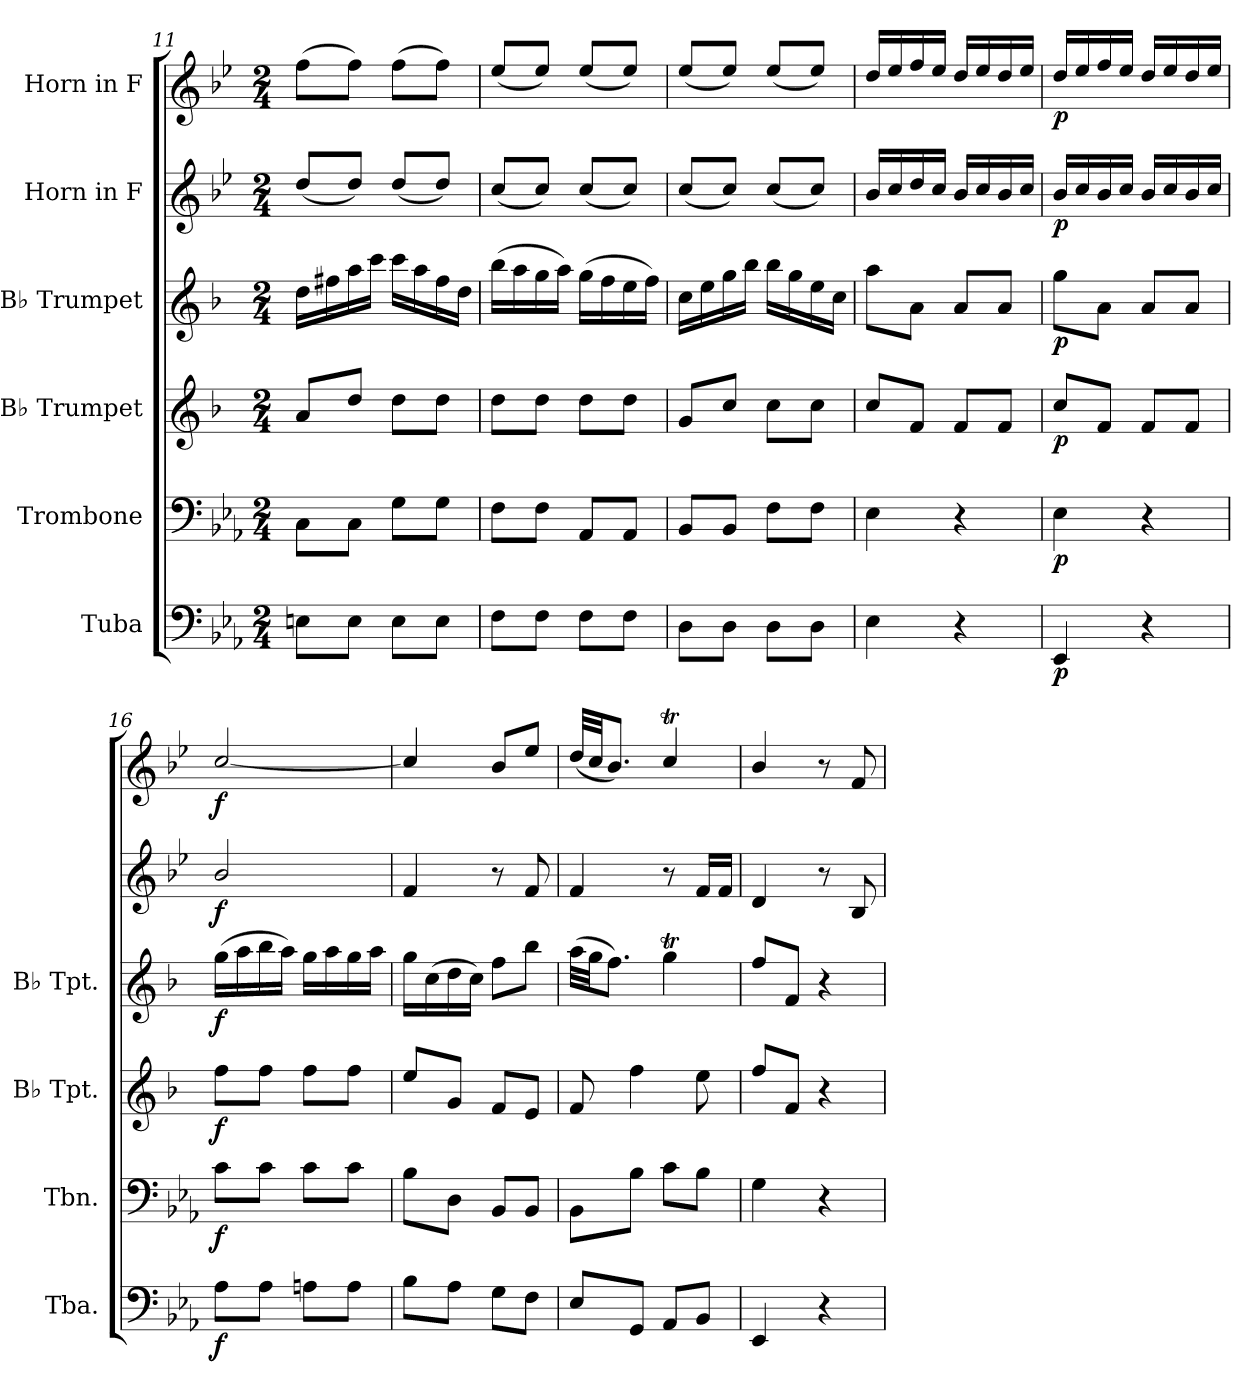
**kern	**dynam	**kern	**dynam	**kern	**dynam	**kern	**dynam	**kern	**dynam	**kern	**dynam
*part6	*part6	*part5	*part5	*part4	*part4	*part3	*part3	*part2	*part2	*part1	*part1
*staff6	*staff6	*staff5	*staff5	*staff4	*staff4	*staff3	*staff3	*staff2	*staff2	*staff1	*staff1
*I"Tuba	*	*I"Trombone	*	*I"B♭ Trumpet	*	*I"B♭ Trumpet	*	*I"Horn in F	*	*I"Horn in F	*
*I'Tba.	*	*I'Tbn.	*	*I'B♭ Tpt.	*	*I'B♭ Tpt.	*	*	*	*	*
*clefF4	*	*clefF4	*	*clefG2	*	*clefG2	*	*clefG2	*	*clefG2	*
*	*	*	*	*ITrd1c2	*	*ITrd1c2	*	*ITrd4c7	*	*ITrd4c7	*
*k[b-e-a-]	*	*k[b-e-a-]	*	*k[b-e-a-]	*	*k[b-e-a-]	*	*k[b-e-a-]	*	*k[b-e-a-]	*
*M2/4	*	*M2/4	*	*M2/4	*	*M2/4	*	*M2/4	*	*M2/4	*
=11	=11	=11	=11	=11	=11	=11	=11	=11	=11	=11	=11
8En\L	.	8C\L	.	8g/L	.	16cc\LL	.	(<8g/L	.	(>8b-\L	.
.	.	.	.	.	.	16een\	.	.	.	.	.
8E\J	.	8C\J	.	8cc/J	.	16gg\	.	8g/J)	.	8b-\J)	.
.	.	.	.	.	.	16bb-\JJ	.	.	.	.	.
8E\L	.	8G\L	.	8cc\L	.	16bb-\LL	.	(<8g/L	.	(>8b-\L	.
.	.	.	.	.	.	16gg\	.	.	.	.	.
8E\J	.	8G\J	.	8cc\J	.	16ee\	.	8g/J)	.	8b-\J)	.
.	.	.	.	.	.	16cc\JJ	.	.	.	.	.
=12	=12	=12	=12	=12	=12	=12	=12	=12	=12	=12	=12
8F\L	.	8F\L	.	8cc\L	.	(>16aa-\LL	.	(<8f/L	.	(<8a-/L	.
.	.	.	.	.	.	16gg\	.	.	.	.	.
8F\J	.	8F\J	.	8cc\J	.	16ff\	.	8f/J)	.	8a-/J)	.
.	.	.	.	.	.	16gg\JJ)	.	.	.	.	.
8F\L	.	8AA-/L	.	8cc\L	.	(>16ff\LL	.	(<8f/L	.	(<8a-/L	.
.	.	.	.	.	.	16ee-\	.	.	.	.	.
8F\J	.	8AA-/J	.	8cc\J	.	16dd\	.	8f/J)	.	8a-/J)	.
.	.	.	.	.	.	16ee-\JJ)	.	.	.	.	.
=13	=13	=13	=13	=13	=13	=13	=13	=13	=13	=13	=13
8D\L	.	8BB-/L	.	8f/L	.	16b-\LL	.	(<8f/L	.	(<8a-/L	.
.	.	.	.	.	.	16dd\	.	.	.	.	.
8D\J	.	8BB-/J	.	8b-/J	.	16ff\	.	8f/J)	.	8a-/J)	.
.	.	.	.	.	.	16aa-\JJ	.	.	.	.	.
8D\L	.	8F\L	.	8b-\L	.	16aa-\LL	.	(<8f/L	.	(<8a-/L	.
.	.	.	.	.	.	16ff\	.	.	.	.	.
8D\J	.	8F\J	.	8b-\J	.	16dd\	.	8f/J)	.	8a-/J)	.
.	.	.	.	.	.	16b-\JJ	.	.	.	.	.
=14	=14	=14	=14	=14	=14	=14	=14	=14	=14	=14	=14
4E-\	.	4E-\	.	8b-/L	.	8gg\L	.	16e-/LL	.	16g/LL	.
.	.	.	.	.	.	.	.	16f/	.	16a-/	.
.	.	.	.	8e-/J	.	8g\J	.	16g/	.	16b-/	.
.	.	.	.	.	.	.	.	16f/JJ	.	16a-/JJ	.
4r	.	4r	.	8e-/L	.	8g/L	.	16e-/LL	.	16g/LL	.
.	.	.	.	.	.	.	.	16f/	.	16a-/	.
.	.	.	.	8e-/J	.	8g/J	.	16e-/	.	16g/	.
.	.	.	.	.	.	.	.	16f/JJ	.	16a-/JJ	.
=15	=15	=15	=15	=15	=15	=15	=15	=15	=15	=15	=15
!	!LO:DY:b	!	!LO:DY:b	!	!LO:DY:b	!	!LO:DY:b	!	!LO:DY:b	!	!LO:DY:b
4EE-/	p	4E-\	p	8b-/L	p	8ff\L	p	16e-/LL	p	16g/LL	p
.	.	.	.	.	.	.	.	16f/	.	16a-/	.
.	.	.	.	8e-/J	.	8g\J	.	16e-/	.	16b-/	.
.	.	.	.	.	.	.	.	16f/JJ	.	16a-/JJ	.
4r	.	4r	.	8e-/L	.	8g/L	.	16e-/LL	.	16g/LL	.
.	.	.	.	.	.	.	.	16f/	.	16a-/	.
.	.	.	.	8e-/J	.	8g/J	.	16e-/	.	16g/	.
.	.	.	.	.	.	.	.	16f/JJ	.	16a-/JJ	.
!!LO:LB:g=z
=16	=16	=16	=16	=16	=16	=16	=16	=16	=16	=16	=16
!	!LO:DY:b	!	!LO:DY:b	!	!LO:DY:b	!	!LO:DY:b	!	!LO:DY:b	!	!LO:DY:b
8A-\L	f	8c\L	f	8ee-\L	f	(>16ff\LL	f	2e-/	f	[2f/	f
.	.	.	.	.	.	16gg\	.	.	.	.	.
8A-\J	.	8c\J	.	8ee-\J	.	16aa-\	.	.	.	.	.
.	.	.	.	.	.	16gg\JJ)	.	.	.	.	.
8An\L	.	8c\L	.	8ee-\L	.	16ff\LL	.	.	.	.	.
.	.	.	.	.	.	16gg\	.	.	.	.	.
8A\J	.	8c\J	.	8ee-\J	.	16ff\	.	.	.	.	.
.	.	.	.	.	.	16gg\JJ	.	.	.	.	.
=17	=17	=17	=17	=17	=17	=17	=17	=17	=17	=17	=17
8B-\L	.	8B-\L	.	8dd/L	.	16ff\LL	.	4B-/	.	4f/]	.
.	.	.	.	.	.	(>16b-\	.	.	.	.	.
8A-\J	.	8D\J	.	8f/J	.	16cc\	.	.	.	.	.
.	.	.	.	.	.	16b-\JJ)	.	.	.	.	.
8G\L	.	8BB-/L	.	8e-/L	.	8ee-\L	.	8r	.	8e-/L	.
8F\J	.	8BB-/J	.	8d/J	.	8aa-\J	.	8B-/	.	8a-/J	.
=18	=18	=18	=18	=18	=18	=18	=18	=18	=18	=18	=18
8E-/L	.	8BB-\L	.	8e-/	.	(>32gg\LLL	.	4B-/	.	(<32g/LLL	.
.	.	.	.	.	.	32ff\JJ	.	.	.	32f/JJ	.
.	.	.	.	.	.	8.ee-\J)	.	.	.	8.e-/J)	.
8GG/J	.	8B-\J	.	4ee-\	.	.	.	.	.	.	.
8AA-/L	.	8c\L	.	.	.	4ffT\	.	8r	.	4fT/	.
8BB-/J	.	8B-\J	.	8dd\	.	.	.	16B-/LL	.	.	.
.	.	.	.	.	.	.	.	16B-/JJ	.	.	.
=19	=19	=19	=19	=19	=19	=19	=19	=19	=19	=19	=19
4EE-/	.	4G\	.	8ee-/L	.	8ee-/L	.	4G/	.	4e-/	.
.	.	.	.	8e-/J	.	8e-/J	.	.	.	.	.
4r	.	4r	.	4r	.	4r	.	8r	.	8r	.
.	.	.	.	.	.	.	.	8E-/	.	8B-/	.
=	=	=	=	=	=	=	=	=	=	=	=
*-	*-	*-	*-	*-	*-	*-	*-	*-	*-	*-	*-
